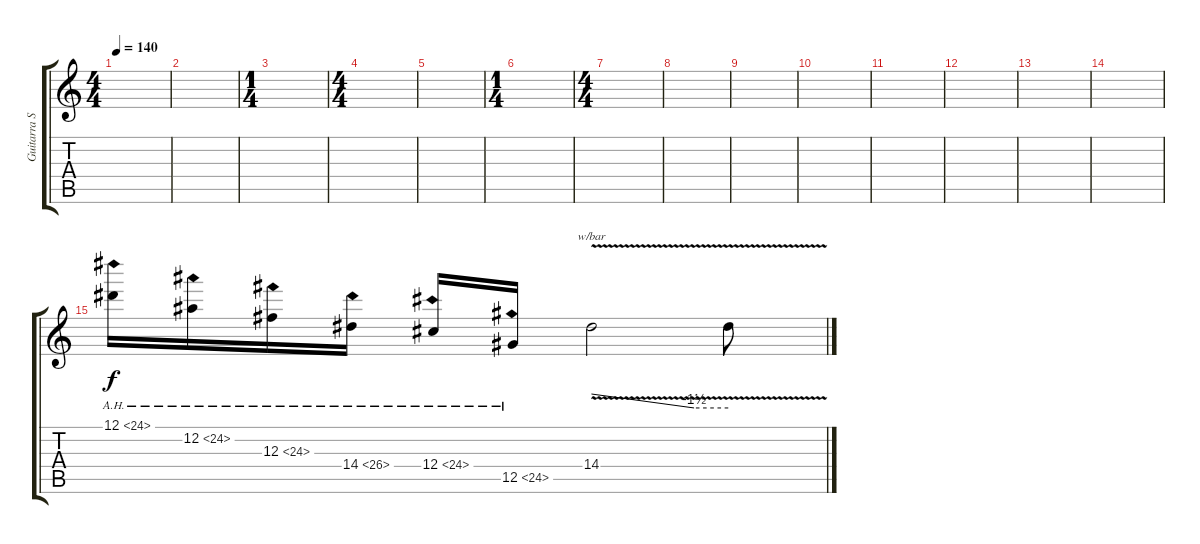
\track ("Guitarra Solista" "Guitarra S") {instrument distortionguitar}
\staff {score tabs}
\tuning (Eb4 Bb3 Gb3 Db3 Ab2 Eb2) {hide}
\ts (4 4)
\tempo 140
\clef g2
\ks c
|
|
\ts (1 4)
|
\ts (4 4)
|
|
\ts (1 4)
|
\ts (4 4)
|
|
|
|
|
|
|
|
12.1{ah 12}.16 12.2{ah 12}.16 12.3{ah 12}.16 14.4{ah 12}.16 12.4{ah 12}.16 12.5{ah 12}.16 14.4{v}.2{tbe (custom default 0 0 45 -6 60 -6)} 14.4{t}.8
